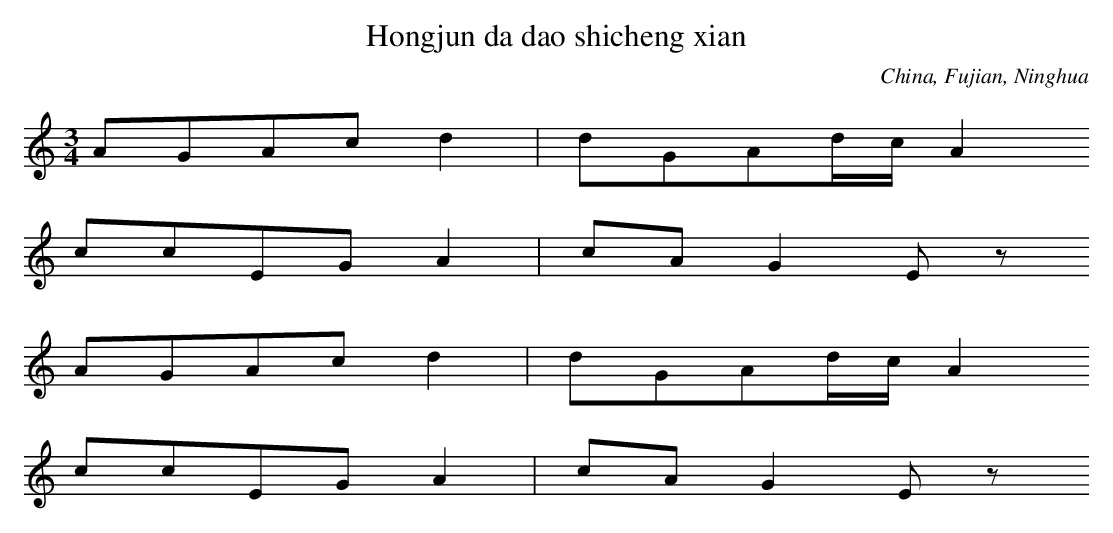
X:1
T: Hongjun da dao shicheng xian
O: China, Fujian, Ninghua
M: 3/4
L: 1/16
K: C
A2G2A2c2d4 | d2G2A2dcA4
c2c2E2G2A4 | c2A2G4E2z2
A2G2A2c2d4 | d2G2A2dcA4
c2c2E2G2A4 | c2A2G4E2z2
